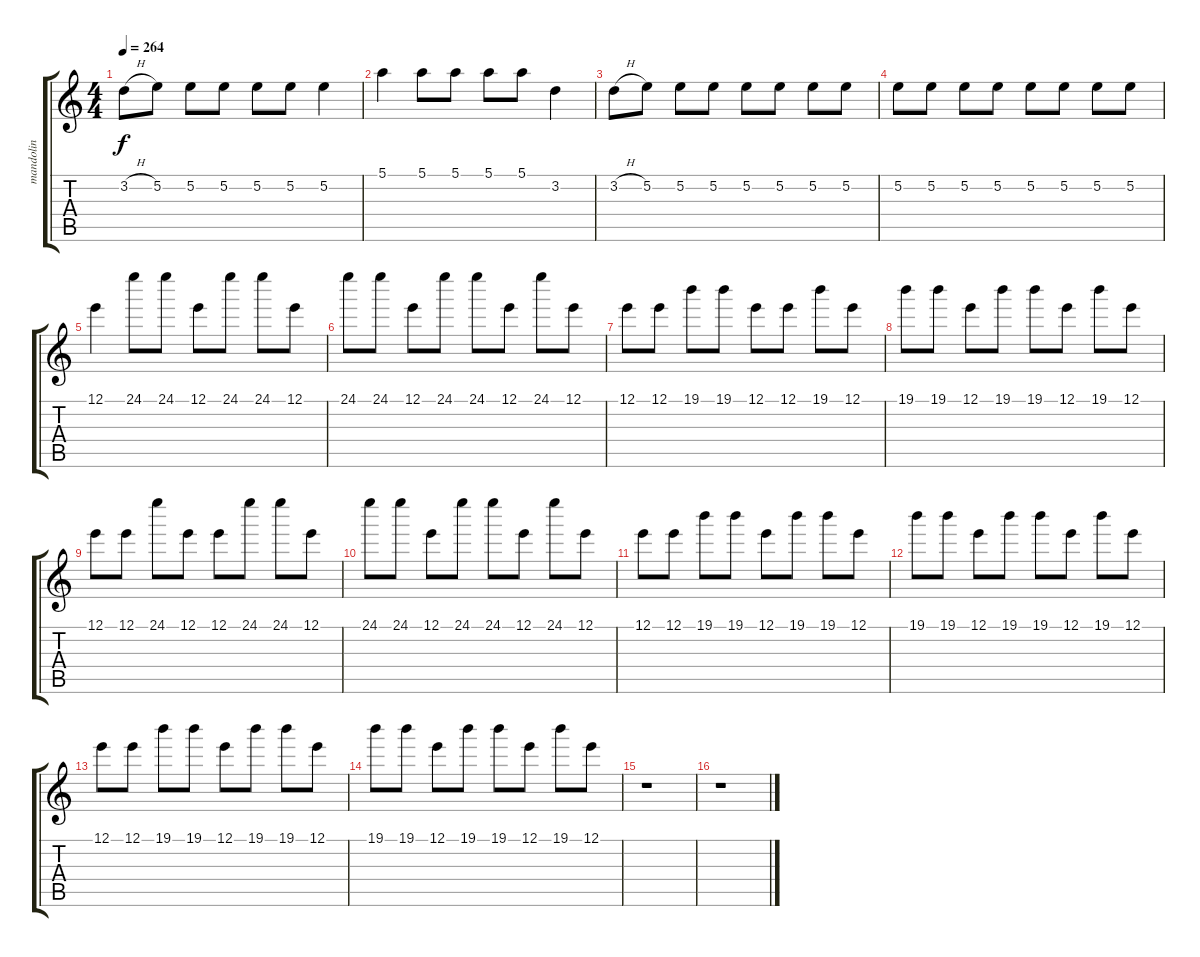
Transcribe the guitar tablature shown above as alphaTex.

\track ("mandolin" "mandolin") {instrument banjo}
\staff {score tabs}
\tuning (E4 B3 G3 D3 A2 E2) {hide}
\displaytranspose 12
\ts (4 4)
\tempo 264
\clef g2
\ks c
3.2{h}.8{dy f} 5.2.8 5.2.8 5.2.8 5.2.8 5.2.8 5.2.4 |
5.1.4 5.1.8 5.1.8 5.1.8 5.1.8 3.2.4 |
3.2{h}.8 5.2.8 5.2.8 5.2.8 5.2.8 5.2.8 5.2.8 5.2.8 |
5.2.8 5.2.8 5.2.8 5.2.8 5.2.8 5.2.8 5.2.8 5.2.8 |
12.1.4 24.1.8 24.1.8 12.1.8 24.1.8 24.1.8 12.1.8 |
24.1.8 24.1.8 12.1.8 24.1.8 24.1.8 12.1.8 24.1.8 12.1.8 |
12.1.8 12.1.8 19.1.8 19.1.8 12.1.8 12.1.8 19.1.8 12.1.8 |
19.1.8 19.1.8 12.1.8 19.1.8 19.1.8 12.1.8 19.1.8 12.1.8 |
12.1.8 12.1.8 24.1.8 12.1.8 12.1.8 24.1.8 24.1.8 12.1.8 |
24.1.8 24.1.8 12.1.8 24.1.8 24.1.8 12.1.8 24.1.8 12.1.8 |
12.1.8 12.1.8 19.1.8 19.1.8 12.1.8 19.1.8 19.1.8 12.1.8 |
19.1.8 19.1.8 12.1.8 19.1.8 19.1.8 12.1.8 19.1.8 12.1.8 |
12.1.8 12.1.8 19.1.8 19.1.8 12.1.8 19.1.8 19.1.8 12.1.8 |
19.1.8 19.1.8 12.1.8 19.1.8 19.1.8 12.1.8 19.1.8 12.1.8 |
r.1 |
r.1
